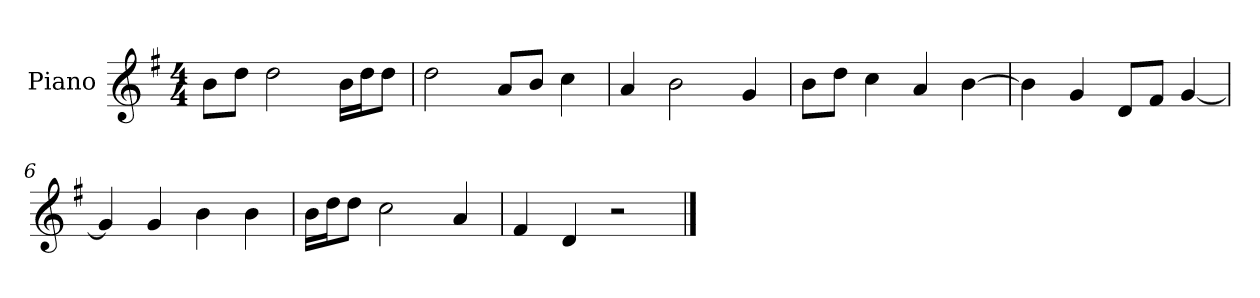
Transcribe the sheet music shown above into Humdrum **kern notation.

**kern
*part1
*staff1
*I"Piano
*I'P-no
*clefG2
*k[f#]
*M4/4
*MM90
=1
8b\L
8dd\J
2dd\
16b\LL
16dd\J
8dd\J
=2
2dd\
8a/L
8b/J
4cc\
=3
4a/
2b\
4g/
=4
8b\L
8dd\J
4cc\
4a/
[4b\
=5
4b\]
4g/
8d/L
8f#/J
[4g/
=6
4g/]
4g/
4b\
4b\
=7
16b\LL
16dd\J
8dd\J
2cc\
4a/
=8
4f#/
4d/
2r
==
*-
